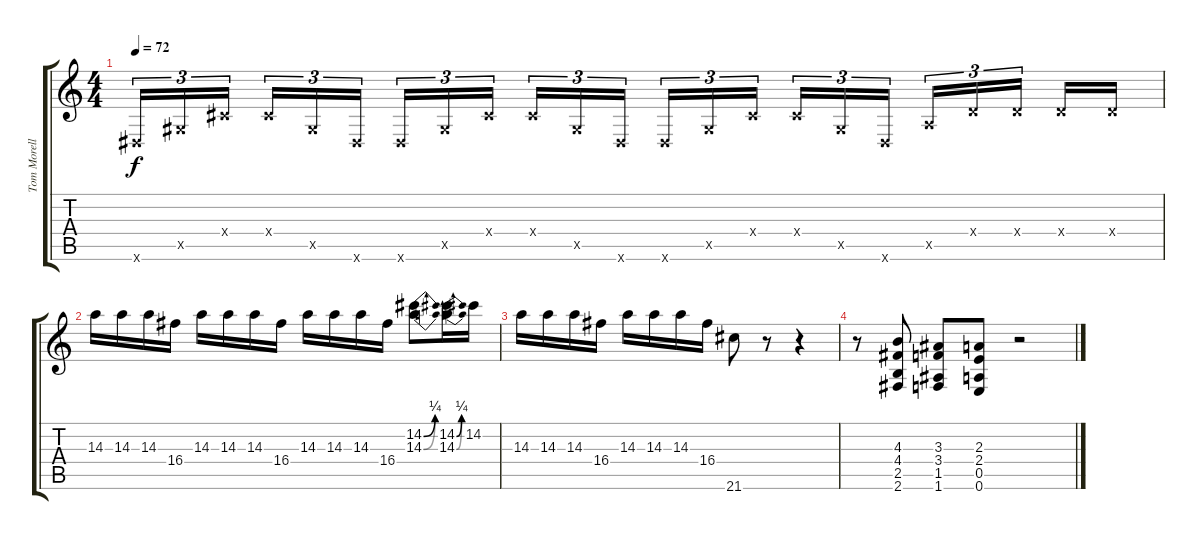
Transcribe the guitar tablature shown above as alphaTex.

\track ("Tom Morello (Guitar)" "Tom Morell") {instrument distortionguitar}
\staff {score tabs}
\tuning (E4 B3 G3 D3 A2 E2) {hide}
\ts (4 4)
\tempo 72
\clef g2
\ks c
-1.6{x}.16{tu (3 2) dy f} -1.5{x}.16{tu (3 2)} -1.4{x}.16{tu (3 2)} -1.4{x}.16{tu (3 2)} -1.5{x}.16{tu (3 2)} -1.6{x}.16{tu (3 2)} -1.6{x}.16{tu (3 2)} -1.5{x}.16{tu (3 2)} -1.4{x}.16{tu (3 2)} -1.4{x}.16{tu (3 2)} -1.5{x}.16{tu (3 2)} -1.6{x}.16{tu (3 2)} -1.6{x}.16{tu (3 2)} -1.5{x}.16{tu (3 2)} -1.4{x}.16{tu (3 2)} -1.4{x}.16{tu (3 2)} -1.5{x}.16{tu (3 2)} -1.6{x}.16{tu (3 2)} 0.5{x}.16{tu (3 2)} 0.4{x}.16{tu (3 2)} 0.4{x}.16{tu (3 2)} 0.4{x}.16 0.4{x}.16 |
14.3.16 14.3.16 14.3.16 16.4.16 14.3.16 14.3.16 14.3.16 16.4.16 14.3.16 14.3.16 14.3.16 16.4.16 (14.2{be (bend 0 0 60 1)} 14.3{be (bend 0 0 60 1)}).8 (14.2{be (bend 0 0 60 1)} 14.3{be (bend 0 0 60 1)}).16 14.2.16 |
14.3.16 14.3.16 14.3.16 16.4.16 14.3.16 14.3.16 14.3.16 16.4.16 21.6.8 r.8 r.4 |
r.8 (4.3 4.4 2.5 2.6).8 (3.3 3.4 1.5 1.6).8 (2.3 2.4 0.5 0.6).8 r.2
